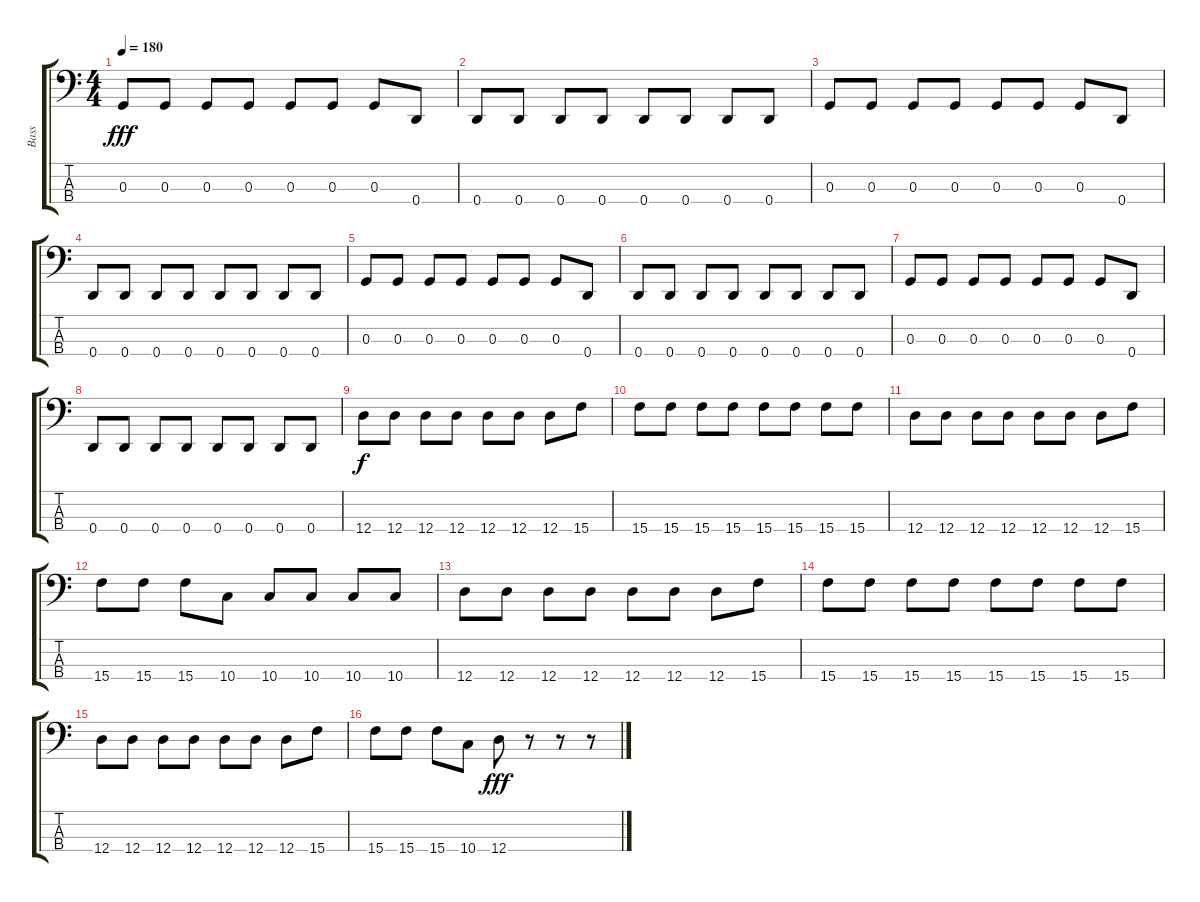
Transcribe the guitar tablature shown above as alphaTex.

\track ("Bass" "Bass") {instrument electricbasspick}
\staff {score tabs}
\tuning (F2 C2 G1 D1) {hide}
\ts (4 4)
\tempo 180
\clef f4
\ks c
0.3.8{dy fff} 0.3.8 0.3.8 0.3.8 0.3.8 0.3.8 0.3.8 0.4.8 |
0.4.8 0.4.8 0.4.8 0.4.8 0.4.8 0.4.8 0.4.8 0.4.8 |
0.3.8 0.3.8 0.3.8 0.3.8 0.3.8 0.3.8 0.3.8 0.4.8 |
0.4.8 0.4.8 0.4.8 0.4.8 0.4.8 0.4.8 0.4.8 0.4.8 |
0.3.8 0.3.8 0.3.8 0.3.8 0.3.8 0.3.8 0.3.8 0.4.8 |
0.4.8 0.4.8 0.4.8 0.4.8 0.4.8 0.4.8 0.4.8 0.4.8 |
0.3.8 0.3.8 0.3.8 0.3.8 0.3.8 0.3.8 0.3.8 0.4.8 |
0.4.8 0.4.8 0.4.8 0.4.8 0.4.8 0.4.8 0.4.8 0.4.8 |
12.4.8{dy f} 12.4.8 12.4.8 12.4.8 12.4.8 12.4.8 12.4.8 15.4.8 |
15.4.8 15.4.8 15.4.8 15.4.8 15.4.8 15.4.8 15.4.8 15.4.8 |
12.4.8 12.4.8 12.4.8 12.4.8 12.4.8 12.4.8 12.4.8 15.4.8 |
15.4.8 15.4.8 15.4.8 10.4.8 10.4.8 10.4.8 10.4.8 10.4.8 |
12.4.8 12.4.8 12.4.8 12.4.8 12.4.8 12.4.8 12.4.8 15.4.8 |
15.4.8 15.4.8 15.4.8 15.4.8 15.4.8 15.4.8 15.4.8 15.4.8 |
12.4.8 12.4.8 12.4.8 12.4.8 12.4.8 12.4.8 12.4.8 15.4.8 |
15.4.8 15.4.8 15.4.8 10.4.8 12.4.8{dy fff} r.8 r.8 r.8
